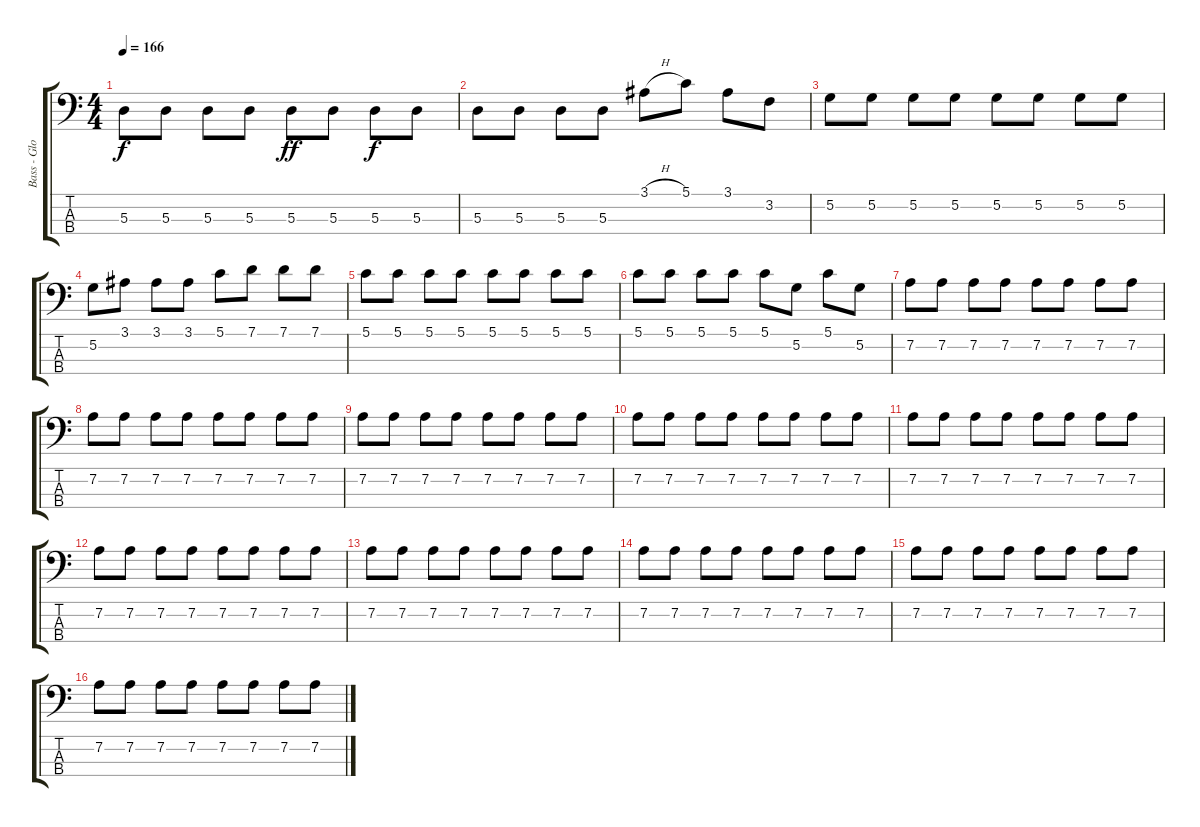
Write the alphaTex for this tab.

\track ("Bass - Glover  - Димон" "Bass - Glo") {instrument electricbassfinger}
\staff {score tabs}
\tuning (G2 D2 A1 E1) {hide}
\ts (4 4)
\tempo 166
\clef f4
\ks c
5.3.8{dy f} 5.3.8 5.3.8 5.3.8 5.3.8{dy ff} 5.3.8 5.3.8{dy f} 5.3.8 |
5.3.8 5.3.8 5.3.8 5.3.8 3.1{h}.8 5.1.8 3.1.8 3.2.8 |
5.2.8 5.2.8 5.2.8 5.2.8 5.2.8 5.2.8 5.2.8 5.2.8 |
5.2.8 3.1.8 3.1.8 3.1.8 5.1.8 7.1.8 7.1.8 7.1.8 |
5.1.8 5.1.8 5.1.8 5.1.8 5.1.8 5.1.8 5.1.8 5.1.8 |
5.1.8 5.1.8 5.1.8 5.1.8 5.1.8 5.2.8 5.1.8 5.2.8 |
7.2.8 7.2.8 7.2.8 7.2.8 7.2.8 7.2.8 7.2.8 7.2.8 |
7.2.8 7.2.8 7.2.8 7.2.8 7.2.8 7.2.8 7.2.8 7.2.8 |
7.2.8 7.2.8 7.2.8 7.2.8 7.2.8 7.2.8 7.2.8 7.2.8 |
7.2.8 7.2.8 7.2.8 7.2.8 7.2.8 7.2.8 7.2.8 7.2.8 |
7.2.8 7.2.8 7.2.8 7.2.8 7.2.8 7.2.8 7.2.8 7.2.8 |
7.2.8 7.2.8 7.2.8 7.2.8 7.2.8 7.2.8 7.2.8 7.2.8 |
7.2.8 7.2.8 7.2.8 7.2.8 7.2.8 7.2.8 7.2.8 7.2.8 |
7.2.8 7.2.8 7.2.8 7.2.8 7.2.8 7.2.8 7.2.8 7.2.8 |
7.2.8 7.2.8 7.2.8 7.2.8 7.2.8 7.2.8 7.2.8 7.2.8 |
7.2.8 7.2.8 7.2.8 7.2.8 7.2.8 7.2.8 7.2.8 7.2.8
